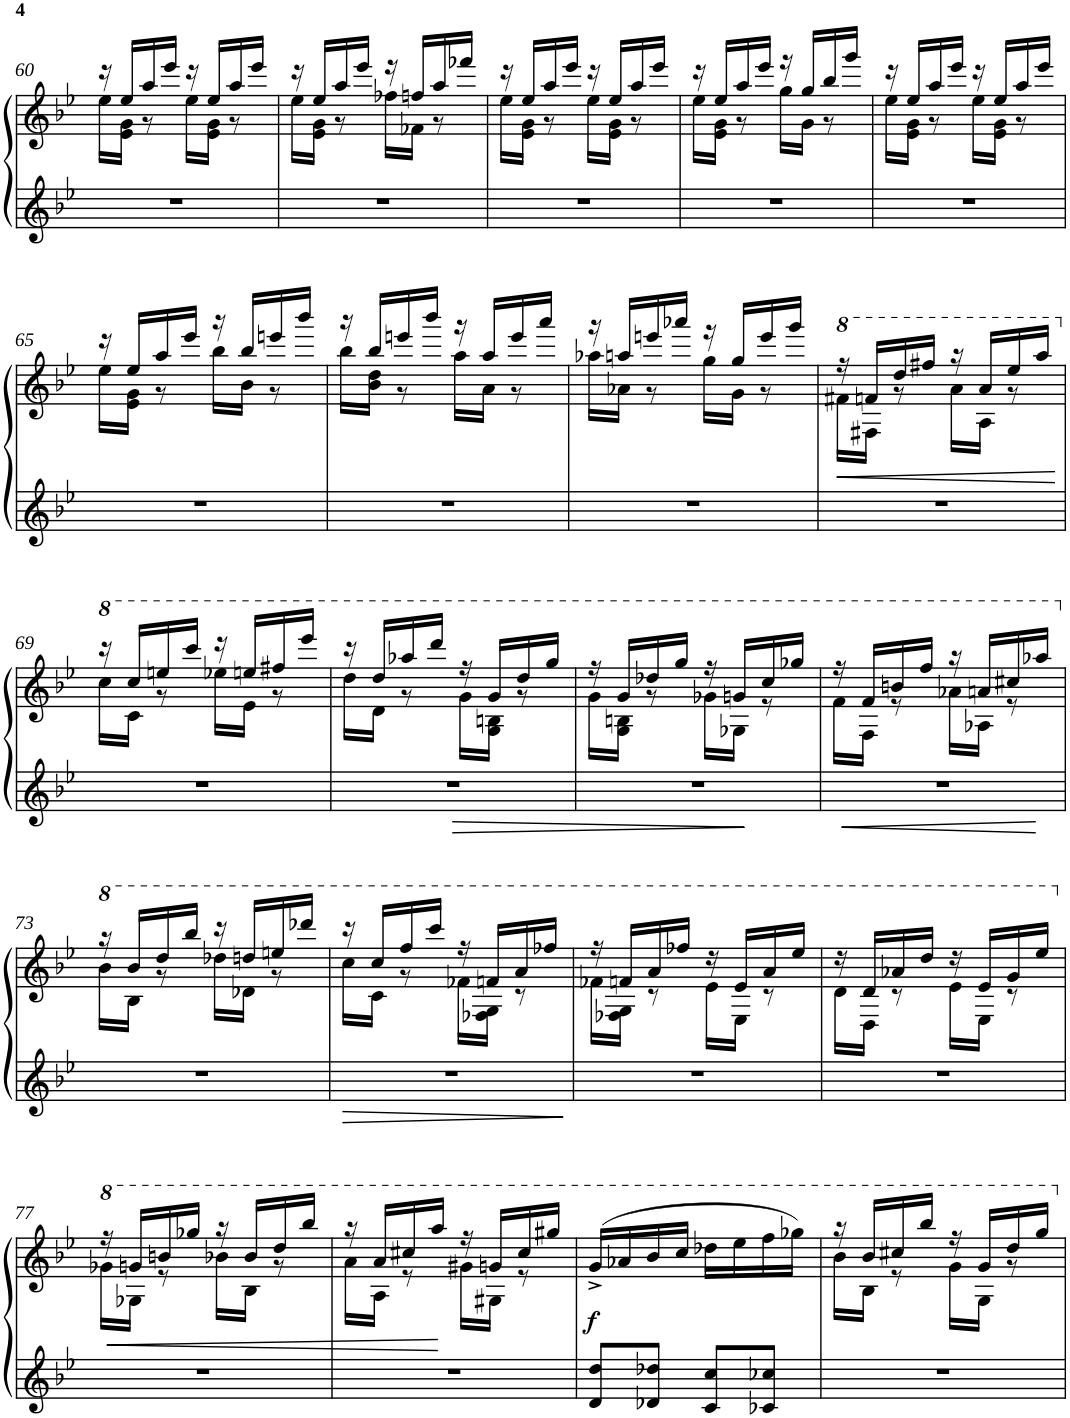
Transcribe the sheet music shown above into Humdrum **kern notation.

**kern	**kern	**dynam
*part1	*part1	*part1
*staff2	*staff1	*staff1/2
*I"Piano	*	*
*I'Pno	*	*
!!LO:PB:g=z
*clefG2	*clefG2	*
*k[b-e-]	*k[b-e-]	*
*B-:	*B-:	*
*M2/4	*M2/4	*
=60	=60	=60
*	*^	*
2r	16r	16ee-\LL	.
.	16ee-/LL	16e-\ 16g\JJ	.
.	16aa/	8r	.
.	16eee-/JJ	.	.
.	16r	16ee-\LL	.
.	16ee-/LL	16e-\ 16g\JJ	.
.	16aa/	8r	.
.	16eee-/JJ	.	.
=61	=61	=61	=61
2r	16r	16ee-\LL	.
.	16ee-/LL	16e-\ 16g\JJ	.
.	16aa/	8r	.
.	16eee-/JJ	.	.
.	16r	16ff-X\LL	.
.	16ffn/LL	16f-X\JJ	.
.	16aa/	8r	.
.	16fff-X/JJ	.	.
=62	=62	=62	=62
2r	16r	16ee-\LL	.
.	16ee-/LL	16e-\ 16g\JJ	.
.	16aa/	8r	.
.	16eee-/JJ	.	.
.	16r	16ee-\LL	.
.	16ee-/LL	16e-\ 16g\JJ	.
.	16aa/	8r	.
.	16eee-/JJ	.	.
=63	=63	=63	=63
2r	16r	16ee-\LL	.
.	16ee-/LL	16e-\ 16g\JJ	.
.	16aa/	8r	.
.	16eee-/JJ	.	.
.	16r	16gg\LL	.
.	16gg/LL	16g\JJ	.
.	16bb-/	8r	.
.	16ggg/JJ	.	.
=64	=64	=64	=64
2r	16r	16ee-\LL	.
.	16ee-/LL	16e-\ 16g\JJ	.
.	16aa/	8r	.
.	16eee-/JJ	.	.
.	16r	16ee-\LL	.
.	16ee-/LL	16e-\ 16g\JJ	.
.	16aa/	8r	.
.	16eee-/JJ	.	.
!!LO:LB:g=z	!!
=65	=65	=65	=65
2r	16r	16ee-\LL	.
.	16ee-/LL	16e-\ 16g\JJ	.
.	16aa/	8r	.
.	16eee-/JJ	.	.
.	16r	16bb-\LL	.
.	16bb-/LL	16b-\JJ	.
.	16eeen/	8r	.
.	16bbb-/JJ	.	.
=66	=66	=66	=66
2r	16r	16bb-\LL	.
.	16bb-/LL	16b-\ 16dd\JJ	.
.	16eeen/	8r	.
.	16bbb-/JJ	.	.
.	16r	16aa\LL	.
.	16aa/LL	16a\JJ	.
.	16eee/	8r	.
.	16aaa/JJ	.	.
=67	=67	=67	=67
2r	16r	16aa-X\LL	.
.	16aan/LL	16a-X\JJ	.
.	16eeen/	8r	.
.	16aaa-X/JJ	.	.
.	16r	16gg\LL	.
.	16gg/LL	16g\JJ	.
.	16eee/	8r	.
.	16ggg/JJ	.	.
=68	=68	=68	=68
*	*8va	*	*
2r	16r	16ff#X\LL	.
.	16ffn/LL	16f#X\JJ	.
.	16ddd/	8r	.
.	16fff#X/JJ	.	.
.	16r	16aa\LL	.
.	16aa/LL	16a\JJ	.
.	16eee-/	8r	.
.	16aaa/JJ	.	.
!!LO:LB:g=z	!!
=69	=69	=69	=69
*	*X8va	*	*
*	*8va	*	*
2r	16r	16ccc\LL	.
.	16ccc/LL	16cc\JJ	.
.	16eeen/	8r	.
.	16cccc/JJ	.	.
.	16r	16eee-X\LL	.
.	16eeen/LL	16ee-\JJ	.
.	16fff#X/	8r	.
.	16eeee-/JJ	.	.
=70	=70	=70	=70
2r	16r	16ddd\LL	.
.	16ddd/LL	16dd\JJ	.
.	16aaa-X/	8r	.
.	16dddd/JJ	.	.
.	16r	16gg\LL	.
.	16gg/LL	16g\ 16bn\JJ	.
.	16ddd/	8r	.
.	16ggg/JJ	.	.
=71	=71	=71	=71
!	!	!	!LO:HP:b
2r	16r	16gg\LL	>
.	16gg/LL	16g\ 16bn\JJ	.
.	16ddd-X/	8r	.
.	16ggg/JJ	.	.
.	16r	16gg-X\LL	.
.	16ggn/LL	16g-X\JJ	.
.	16ccc/	8r	.
.	16ggg-X/JJ	.	.
*	*v	*v	*
.	.	]
=72	=72	=72
!	!	!LO:HP:b=2
*	*^	*
2r	16r	16ff\LL	<
.	16ff/LL	16f\JJ	.
.	16bbn/	8r	.
.	16fff/JJ	.	.
.	16r	16aa-X\LL	.
.	16aan/LL	16a-X\JJ	.
.	16ccc#X/	8r	.
.	16aaa-X/JJ	.	.
!!LO:LB:g=z	!!
=73	=73	=73	=73
*	*X8va	*	*
2r	16r	16bb-\LL	.
*	*8va	*	*
.	16bb-/LL	16b-\JJ	[
.	16ddd/	8r	.
.	16bbb-/JJ	.	.
.	16r	16ddd-X\LL	.
.	16dddn/LL	16dd-X\JJ	.
.	16eeen/	8r	.
.	16dddd-X/JJ	.	.
=74	=74	=74	=74
2r	16r	16ccc\LL	.
.	16ccc/LL	16cc\JJ	.
.	16fff/	8r	.
.	16cccc/JJ	.	.
.	16r	16ff-X\LL	.
.	16ffn/LL	16f-X\ 16g\JJ	.
.	16aa/	8r	.
.	16fff-X/JJ	.	.
=75	=75	=75	=75
2r	16r	16ff-X\LL	.
.	16ffn/LL	16f-X\ 16g\JJ	.
.	16aa/	8r	.
.	16fff-X/JJ	.	.
.	16r	16ee-\LL	.
.	16ee-/LL	16e-\JJ	.
.	16aa/	8r	.
.	16eee-/JJ	.	.
=76	=76	=76	=76
2r	16r	16dd\LL	.
.	16dd/LL	16d\JJ	.
.	16aa-X/	8r	.
.	16ddd/JJ	.	.
.	16r	16ee-\LL	.
.	16ee-/LL	16e-\JJ	.
.	16gg/	8r	.
.	16eee-/JJ	.	.
!!LO:LB:g=z	!!
=77	=77	=77	=77
*	*X8va	*	*
*	*8va	*	*
2r	16r	16gg-X\LL	.
.	16ggn/LL	16g-X\JJ	.
.	16bbn/	8r	.
.	16ggg-X/JJ	.	.
.	16r	16bb-X\LL	.
.	16bb-/LL	16b-\JJ	.
.	16ddd/	8r	.
.	16bbb-/JJ	.	.
=78	=78	=78	=78
!	!	!	!LO:HP:b
2r	16r	16aa\LL	<
.	16aa/LL	16a\JJ	.
.	16ccc#X/	8r	.
.	16aaa/JJ	.	.
.	16r	16gg#X\LL	.
.	16ggn/LL	16g#X\JJ	.
.	16ccc#/	8r	.
.	16ggg#X/JJ	.	.
*	*v	*v	*
.	.	[
=79	=79	=79
*^	*	*
!	!	!	!LO:DY:b
2ryy	8d/ 8dd/L	(>16gg^</LL	f
.	.	16aa-X/	.
.	8d-X/ 8dd-X/J	16bb-/	.
.	.	16ccc/JJ	.
.	8c/ 8cc/L	16ddd-X\LL	.
.	.	16eee-\	.
.	8c-X/ 8cc-X/J	16fff\	.
.	.	16ggg-X\JJ)	.
*v	*v	*	*
=80	=80	=80
*	*^	*
2r	16r	16bb-\LL	.
.	16bb-/LL	16b-\JJ	.
.	16ccc#X/	8r	.
.	16bbb-/JJ	.	.
.	16r	16gg\LL	.
.	16gg/LL	16g\JJ	.
.	16ddd/	8r	.
.	16ggg/JJ	.	.
*	*v	*v	*
*	*X8va	*
=	=	=
*-	*-	*-
